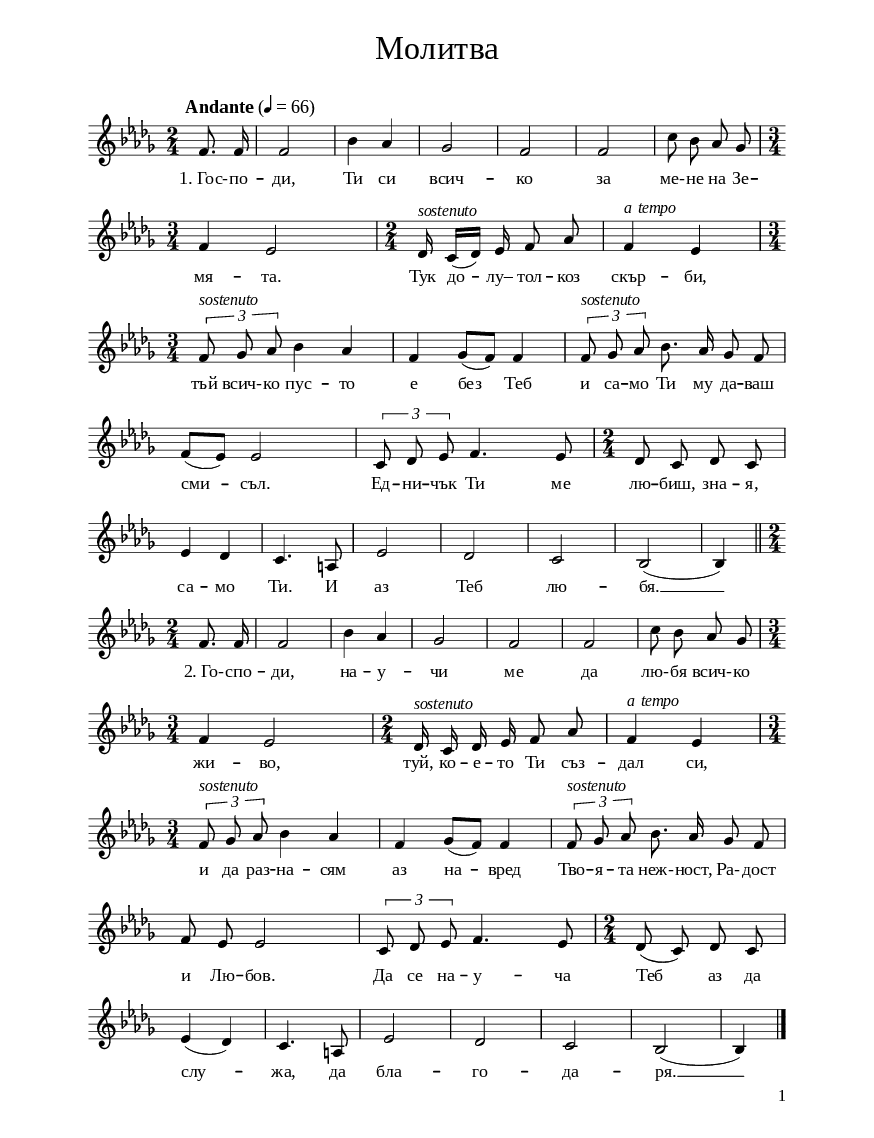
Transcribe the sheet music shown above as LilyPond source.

\version "2.24.2"

% include paper part and global functions
\include "include/globals.ily"

\bookpart {
  \label #'ref179
  \tocItem \markup "Молитва (Господи, Ти Си) "
  \paper {
    print-all-headers = ##t
    print-page-number = ##t
    print-first-page-number = ##t

    % put page numbers on the bottom
    oddHeaderMarkup = \markup ""
    evenHeaderMarkup = \markup ""
    oddFooterMarkup = \markup
    \fill-line {
      ""
      \if \should-print-page-number \fromproperty #'page:page-number-string
    }
    evenFooterMarkup = \markup
    \fill-line {
      \if \should-print-page-number \fromproperty #'page:page-number-string
      ""
    }

    left-margin = 1.5\cm
    right-margin = 1.5\cm
    top-margin = 1.6\cm
    bottom-margin = 1.2\cm
    ragged-bottom = ##t % do not spread the staves to fill the whole vertical space

    % change distance between staves
    system-system-spacing =
    #'((basic-distance . 9.5)
       (minimum-distance . 6)
       (padding . 1)
       (stretchability . 12))
  }
  \score {
    \include "include/score-layout.ily"

    \new Voice \absolute {
      \clef treble
      \key bes \minor
      \time 2/4
      \tempoFunc "Andante" 4 "66"
      \autoBeamOff
      \partial 4
      f'8.  f'16 | % 2
      f'2 | % 3
      bes'4  as'4 | % 4
      ges'2 | % 5
      f'2 | % 6
      f'2  | % 7
      c''8  bes'8  as'8  ges'8 \break  | % 8
      \time 3/4  | % 8
      f'4  es'2 | % 9
      \time 2/4  | % 9

      des'16^\markup { \italic {sostenuto} }
      c'16
      ([des'16])  es'16
      f'8  as'8 |
      f'4 ^\markup{ \italic {a tempo} }  es'4 \break | % 11
      \time 3/4  | % 11
      \times 2/3  {
        f'8 ^\markup{ \italic {sostenuto} }  ges'8
        as'8
      }
      bes'4  as'4 | % 12
      f'4  ges'8 ( [  f'8 ) ]  f'4 | % 13
      \times 2/3  {
        f'8 ^\markup{ \italic {sostenuto} }  ges'8
        as'8
      }
      bes'8.  as'16  ges'8  f'8 \break | % 14
      f'8 ( [  es'8 ) ]  es'2
      | % 15

      \times 2/3  {
        c'8  des'8  es'8
      }
      f'4.  es'8 | % 16
      \time 2/4  | % 16
      des'8  c'8
      des'8  c'8 \break | % 17
      es'4  des'4 | % 18
      c'4.  a8 | % 19
      es'2 |
      des'2 | % 21
      c'2 | % 22
      bes2 ( | bes4 ) \bar "||" \break

      \time 2/4

      \autoBeamOff
      \partial 4
      f'8.  f'16 | % 2
      f'2 | % 3
      bes'4  as'4 | % 4
      ges'2 | % 5
      f'2 | % 6
      f'2  | % 7
      c''8  bes'8  as'8  ges'8 \break | % 8
      \time 3/4  | % 8
      f'4  es'2 | % 9
      \time 2/4  | % 9

      des'16^\markup { \italic {sostenuto} }
      c'16
      des'16  es'16
      f'8  as'8 |
      f'4 ^\markup{ \italic {a tempo} }  es'4 \break | % 11
      \time 3/4  | % 11
      \times 2/3  {
        f'8 ^\markup{ \italic {sostenuto} }  ges'8
        as'8
      }
      bes'4  as'4 | % 12
      f'4  ges'8 ( [  f'8 ) ]  f'4 | % 13
      \times 2/3  {
        f'8 ^\markup{ \italic {sostenuto} }  ges'8
        as'8
      }
      bes'8.  as'16  ges'8  f'8 \break | % 14
      f'8 es'8 es'2
      | % 15

      \times 2/3  {
        c'8  des'8  es'8
      }
      f'4.  es'8 | % 16
      \time 2/4  | % 16
      des'8 (  c'8 )
      des'8  c'8 \break | % 17
      es'4 ( des'4 )| % 18
      c'4.   a8  | % 19
      es'2 |
      des'2 | % 21
      c'2 | % 22
      bes2 ( | bes4 ) \bar "|."

    }

    \addlyrics {
      "1. Гос-" -- по -- ди, Ти си всич -- ко
      за "ме-" -- не на Зе -- мя -- та. Тук
      до -- лу– тол -- коз скър --
      би, тъй "всич-" -- ко пус -- то е
      без  Теб и са -- мо Ти му да
      -- ваш сми -- съл. Ед -- ни -- чък
      Ти ме лю -- биш, зна -- я, са -- мо
      Ти. И аз Теб лю -- бя. __

      "2. Го-" -- спо -- ди, на -- у -- чи ме
      да "лю-" -- бя "всич-" -- ко жи -- во,
      туй, ко -- е -- то Ти съз -- дал си,
      и да раз -- на -- сям аз на -- вред
      Тво -- я -- та "неж-" -- ност,
      "Ра-" -- дост и Лю -- бов.
      Да се на -- у -- ча
      Теб  аз да слу -- жа, да бла -- го --  да -- ря. __

    }

    \header {
      title = \titleFunc "Молитва" "Molitva"
    }

    \midi{}

  } % score

} % bookpart

% Più mosso
%
